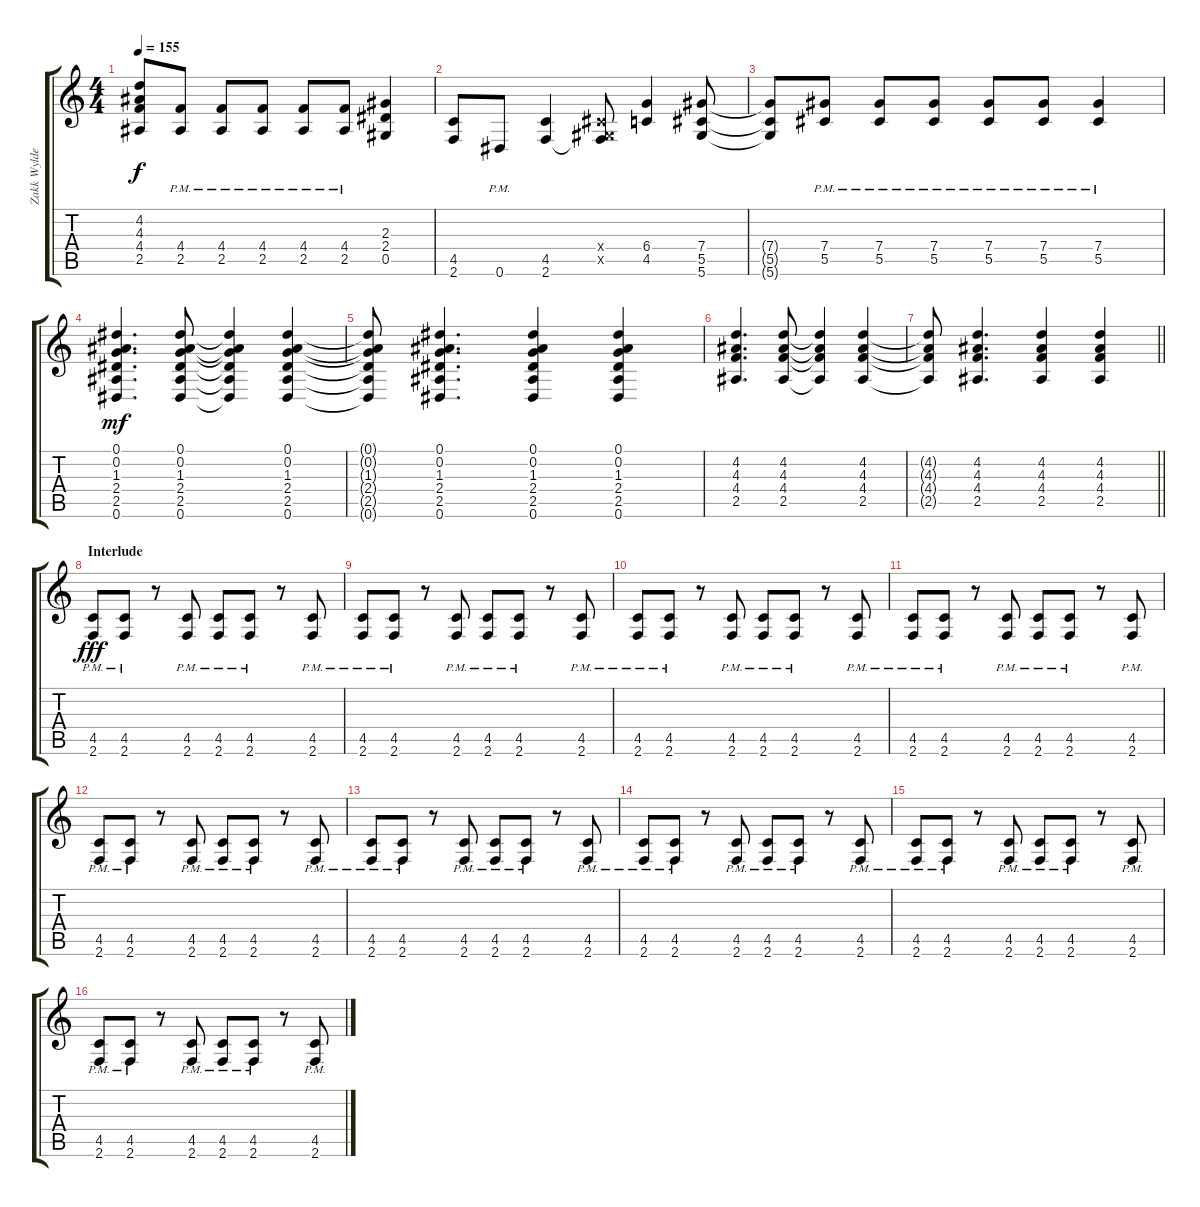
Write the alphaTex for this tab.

\track ("Zakk Wylde - Rhytm Guitar II" "Zakk Wylde") {instrument overdrivenguitar}
\staff {score tabs}
\tuning (Eb4 Bb3 Gb3 Db3 Ab2 Eb2) {hide}
\ts (4 4)
\tempo 155
\clef g2
\ks c
(4.2{t} 4.3{t} 4.4{t} 2.5{t}).8{dy f} (4.4{pm} 2.5{pm}).8 (4.4{pm} 2.5{pm}).8 (4.4{pm} 2.5{pm}).8 (4.4{pm} 2.5{pm}).8 (4.4{pm} 2.5{pm}).8 (2.3 2.4 0.5).4 |
(4.5 2.6).8 0.6{pm}.8 (4.5 2.6).4 (0.4{x} 0.5{x} 2.6{t}).8 (6.4 4.5).4 (7.4 5.5 5.6).8 |
(7.4{t} 5.5{t} 5.6{t}).8 (7.4{pm} 5.5{pm}).8 (7.4{pm} 5.5{pm}).8 (7.4{pm} 5.5{pm}).8 (7.4{pm} 5.5{pm}).8 (7.4{pm} 5.5{pm}).8 (7.4{pm} 5.5{pm}).4 |
(0.1 0.2 1.3 2.4 2.5 0.6).4{d dy mf} (0.1 0.2 1.3 2.4 2.5 0.6).8 (0.1{t} 0.2{t} 1.3{t} 2.4{t} 2.5{t} 0.6{t}).4 (0.1 0.2 1.3 2.4 2.5 0.6).4 |
(0.1{t} 0.2{t} 1.3{t} 2.4{t} 2.5{t} 0.6{t}).8 (0.1 0.2 1.3 2.4 2.5 0.6).4{d} (0.1 0.2 1.3 2.4 2.5 0.6).4 (0.1 0.2 1.3 2.4 2.5 0.6).4 |
(4.2 4.3 4.4 2.5).4{d} (4.2 4.3 4.4 2.5).8 (4.2{t} 4.3{t} 4.4{t} 2.5{t}).4 (4.2 4.3 4.4 2.5).4 |
\barLineRight lightlight
(4.2{t} 4.3{t} 4.4{t} 2.5{t}).8 (4.2 4.3 4.4 2.5).4{d} (4.2 4.3 4.4 2.5).4 (4.2 4.3 4.4 2.5).4 |
\section ("" "Interlude")
(4.5{pm} 2.6{pm}).8{dy fff} (4.5{pm} 2.6{pm}).8 r.8 (4.5{pm} 2.6{pm}).8 (4.5{pm} 2.6{pm}).8 (4.5{pm} 2.6{pm}).8 r.8 (4.5{pm} 2.6{pm}).8 |
(4.5{pm} 2.6{pm}).8 (4.5{pm} 2.6{pm}).8 r.8 (4.5{pm} 2.6{pm}).8 (4.5{pm} 2.6{pm}).8 (4.5{pm} 2.6{pm}).8 r.8 (4.5{pm} 2.6{pm}).8 |
(4.5{pm} 2.6{pm}).8 (4.5{pm} 2.6{pm}).8 r.8 (4.5{pm} 2.6{pm}).8 (4.5{pm} 2.6{pm}).8 (4.5{pm} 2.6{pm}).8 r.8 (4.5{pm} 2.6{pm}).8 |
(4.5{pm} 2.6{pm}).8 (4.5{pm} 2.6{pm}).8 r.8 (4.5{pm} 2.6{pm}).8 (4.5{pm} 2.6{pm}).8 (4.5{pm} 2.6{pm}).8 r.8 (4.5{pm} 2.6{pm}).8 |
(4.5{pm} 2.6{pm}).8 (4.5{pm} 2.6{pm}).8 r.8 (4.5{pm} 2.6{pm}).8 (4.5{pm} 2.6{pm}).8 (4.5{pm} 2.6{pm}).8 r.8 (4.5{pm} 2.6{pm}).8 |
(4.5{pm} 2.6{pm}).8 (4.5{pm} 2.6{pm}).8 r.8 (4.5{pm} 2.6{pm}).8 (4.5{pm} 2.6{pm}).8 (4.5{pm} 2.6{pm}).8 r.8 (4.5{pm} 2.6{pm}).8 |
(4.5{pm} 2.6{pm}).8 (4.5{pm} 2.6{pm}).8 r.8 (4.5{pm} 2.6{pm}).8 (4.5{pm} 2.6{pm}).8 (4.5{pm} 2.6{pm}).8 r.8 (4.5{pm} 2.6{pm}).8 |
(4.5{pm} 2.6{pm}).8 (4.5{pm} 2.6{pm}).8 r.8 (4.5{pm} 2.6{pm}).8 (4.5{pm} 2.6{pm}).8 (4.5{pm} 2.6{pm}).8 r.8 (4.5{pm} 2.6{pm}).8 |
(4.5{pm} 2.6{pm}).8 (4.5{pm} 2.6{pm}).8 r.8 (4.5{pm} 2.6{pm}).8 (4.5{pm} 2.6{pm}).8 (4.5{pm} 2.6{pm}).8 r.8 (4.5{pm} 2.6{pm}).8
